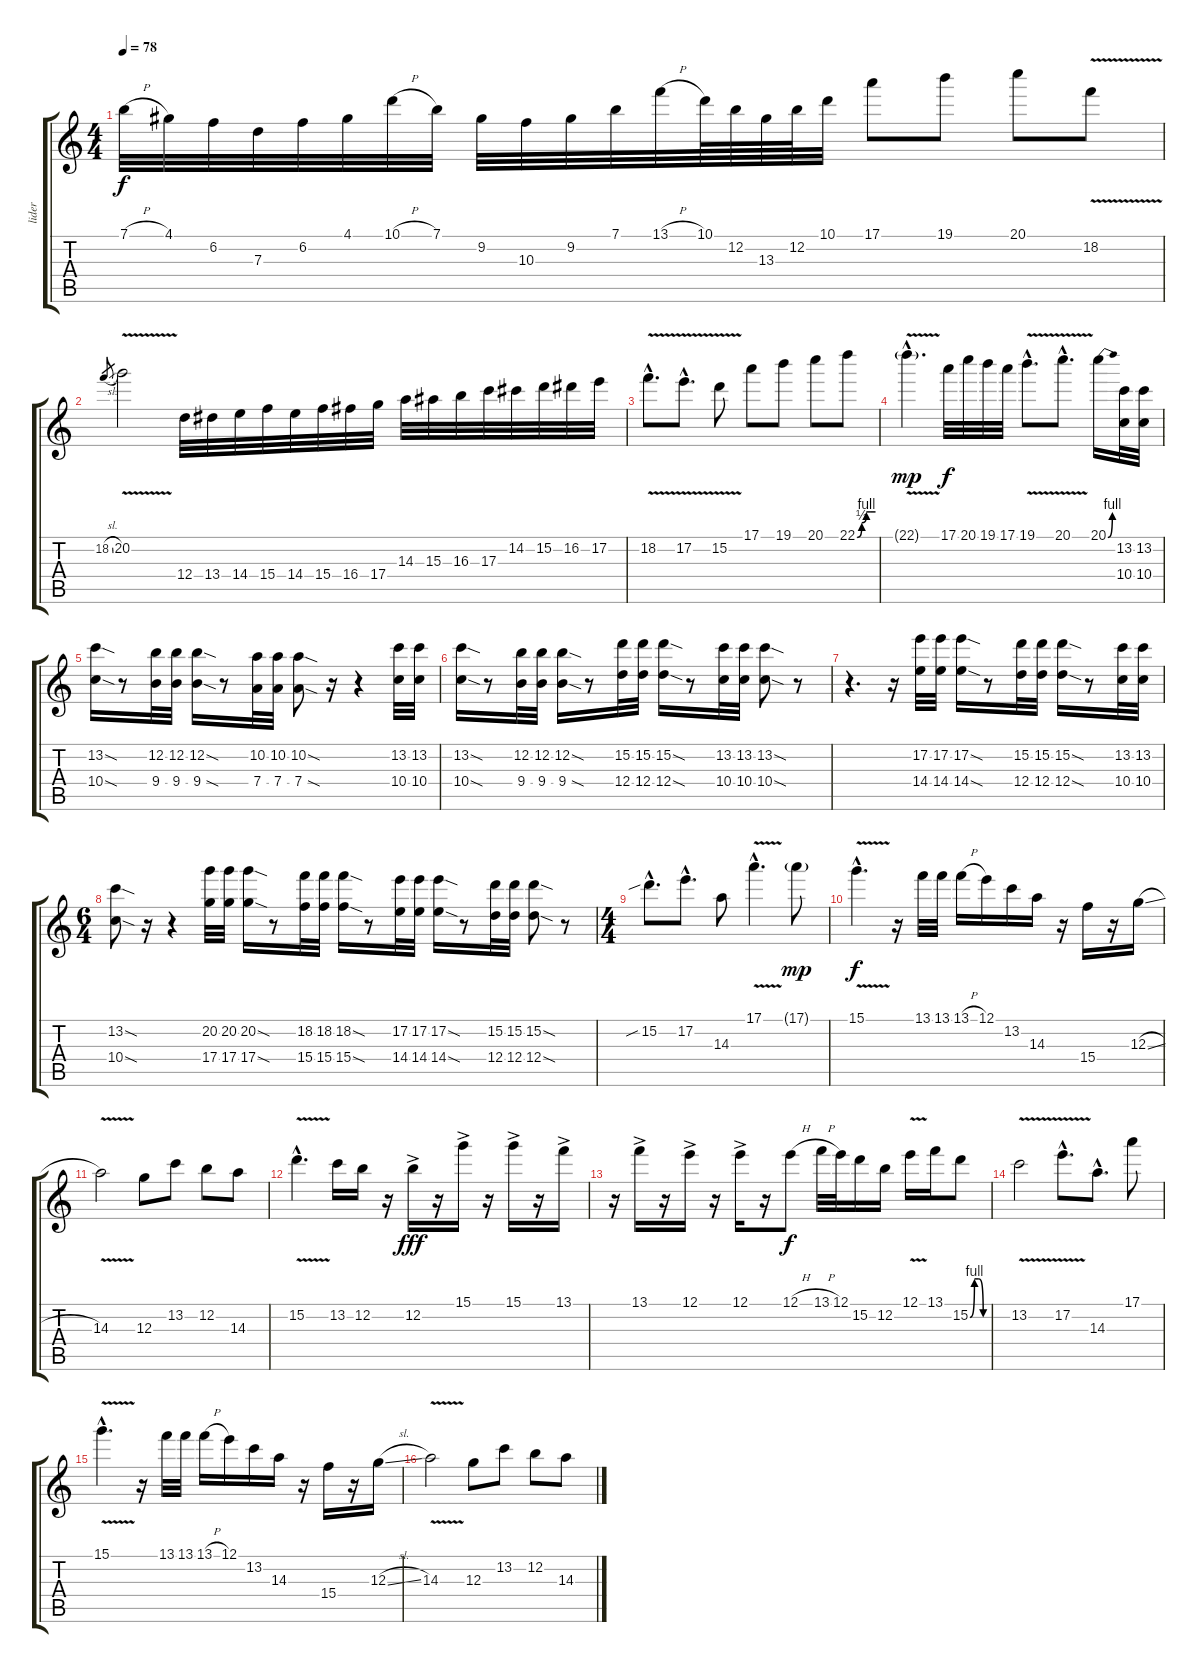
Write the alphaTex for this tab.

\track ("lider" "lider") {instrument distortionguitar}
\staff {score tabs}
\tuning (E4 B3 G3 D3 A2 E2) {hide}
\ts (4 4)
\tempo 78
\clef g2
\ks c
7.1{h}.32{dy f} 4.1.32 6.2.32 7.3.32 6.2.32 4.1.32 10.1{h}.32 7.1.32 9.2.32 10.3.32 9.2.32 7.1.32 13.1{h}.32 10.1.64 12.2.64 13.3.64 12.2.64 10.1.32 17.1.8 19.1.8 20.1.8 18.2{v}.8 |
18.2{sl}.8{gr} 20.2{v}.2 12.4.32 13.4.32 14.4.32 15.4.32 14.4.32 15.4.32 16.4.32 17.4.32 14.3.32 15.3.32 16.3.32 17.3.32 14.2.32 15.2.32 16.2.32 17.2.32 |
18.2{v hac}.8{d} 17.2{v hac}.8{d} 15.2{v}.8 17.1.8 19.1.8 20.1.8 22.1{be (custom 0 0 15 2 30 4 45 4 60 4)}.8 |
22.1{v g hac}.4{d dy mp} 17.1.32{dy f} 20.1.32 19.1.32 17.1.32 19.1{v hac}.8{d} 20.1{v hac}.8{d} 20.1{be (bend 0 0 60 4)}.16 (13.2 10.4).32 (13.2 10.4).32 |
(13.2{sod} 10.4{sod}).16 r.8 (12.2 9.4).32 (12.2 9.4).32 (12.2{sod} 9.4{sod}).16 r.8 (10.2 7.4).32 (10.2 7.4).32 (10.2{sod} 7.4{sod}).8 r.16 r.4 (13.2 10.4).32 (13.2 10.4).32 |
(13.2{sod} 10.4{sod}).16 r.8 (12.2 9.4).32 (12.2 9.4).32 (12.2{sod} 9.4{sod}).16 r.8 (15.2 12.4).32 (15.2 12.4).32 (15.2{sod} 12.4{sod}).16 r.8 (13.2 10.4).32 (13.2 10.4).32 (13.2{sod} 10.4{sod}).8 r.8 |
r.4{d} r.16 (17.2 14.4).32 (17.2 14.4).32 (17.2{sod} 14.4{sod}).16 r.8 (15.2 12.4).32 (15.2 12.4).32 (15.2{sod} 12.4{sod}).16 r.8 (13.2 10.4).32 (13.2 10.4).32 |
\ts (6 4)
(13.2{sod} 10.4{sod}).8 r.16 r.4 (20.2 17.4).32 (20.2 17.4).32 (20.2{sod} 17.4{sod}).16 r.8 (18.2 15.4).32 (18.2 15.4).32 (18.2{sod} 15.4{sod}).16 r.8 (17.2 14.4).32 (17.2 14.4).32 (17.2{sod} 14.4{sod}).16 r.8 (15.2 12.4).32 (15.2 12.4).32 (15.2{sod} 12.4{sod}).8 r.8 |
\ts (4 4)
15.2{sib hac}.8{d} 17.2{hac}.8{d} 14.3.8 17.1{v hac}.4{d} 17.1{g}.8{dy mp} |
15.1{v hac}.4{d dy f} r.16 13.1.32 13.1.32 13.1{h}.16 12.1.16 13.2.16 14.3.16 r.16 15.4.16 r.16 12.3{sl}.16 |
14.3{v}.2 12.3.8 13.2.8 12.2.8 14.3.8 |
15.2{v hac}.4{d} 13.2.16 12.2.16 r.16 12.2{ac}.16{dy fff} r.16 15.1{ac}.16 r.16 15.1{ac}.16 r.16 13.1{ac}.16 |
r.16 13.1{ac}.16 r.16 12.1{ac}.16 r.16 12.1{ac}.16 r.16 12.1{h}.8{dy f} 13.1{h}.32 12.1.32 15.2.16 12.2.16 12.1{v}.16 13.1.16 15.2{be (custom 0 0 15 4 30 4 45 0 60 0)}.8 |
13.2{v}.2 17.2{v hac}.8{d} 14.3{hac}.8{d} 17.1.8 |
15.1{v hac}.4{d} r.16 13.1.32 13.1.32 13.1{h}.16 12.1.16 13.2.16 14.3.16 r.16 15.4.16 r.16 12.3{sl}.16 |
14.3{v}.2 12.3.8 13.2.8 12.2.8 14.3.8
